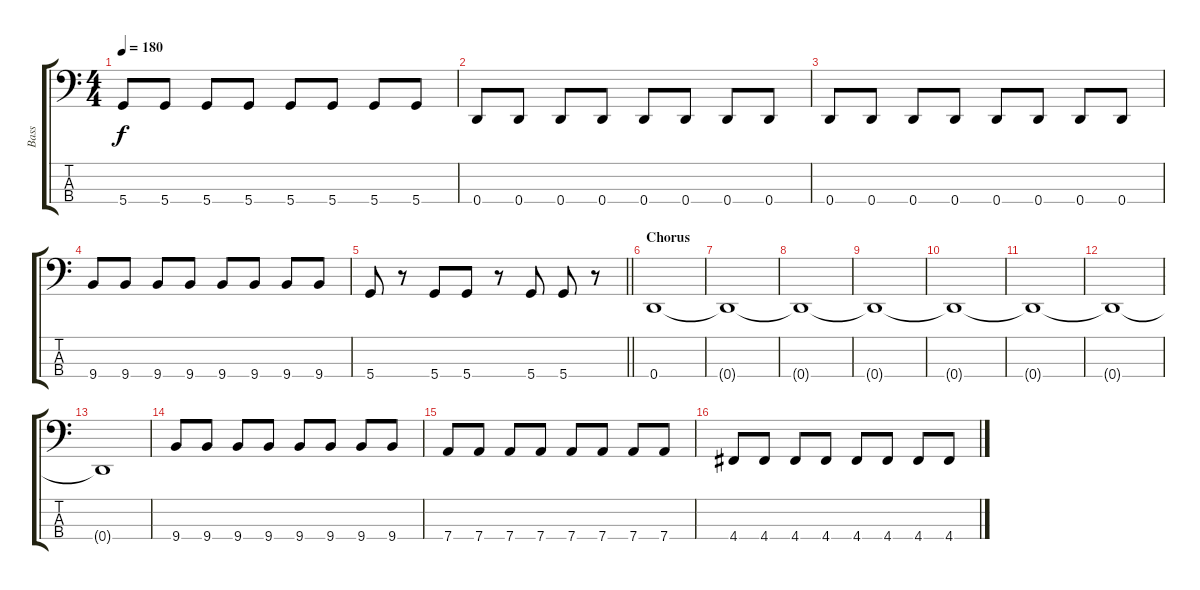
\track ("Bass" "Bass") {instrument electricbasspick}
\staff {score tabs}
\tuning (G2 D2 A1 D1) {hide}
\ts (4 4)
\tempo 180
\clef f4
\ks c
5.4.8{dy f} 5.4.8 5.4.8 5.4.8 5.4.8 5.4.8 5.4.8 5.4.8 |
0.4.8 0.4.8 0.4.8 0.4.8 0.4.8 0.4.8 0.4.8 0.4.8 |
0.4.8 0.4.8 0.4.8 0.4.8 0.4.8 0.4.8 0.4.8 0.4.8 |
9.4.8 9.4.8 9.4.8 9.4.8 9.4.8 9.4.8 9.4.8 9.4.8 |
\barLineRight lightlight
5.4.8 r.8 5.4.8 5.4.8 r.8 5.4.8 5.4.8 r.8 |
\section ("" "Chorus")
0.4.1 |
0.4{t}.1 |
0.4{t}.1 |
0.4{t}.1 |
0.4{t}.1 |
0.4{t}.1 |
0.4{t}.1 |
0.4{t}.1 |
9.4.8 9.4.8 9.4.8 9.4.8 9.4.8 9.4.8 9.4.8 9.4.8 |
7.4.8 7.4.8 7.4.8 7.4.8 7.4.8 7.4.8 7.4.8 7.4.8 |
4.4.8 4.4.8 4.4.8 4.4.8 4.4.8 4.4.8 4.4.8 4.4.8
